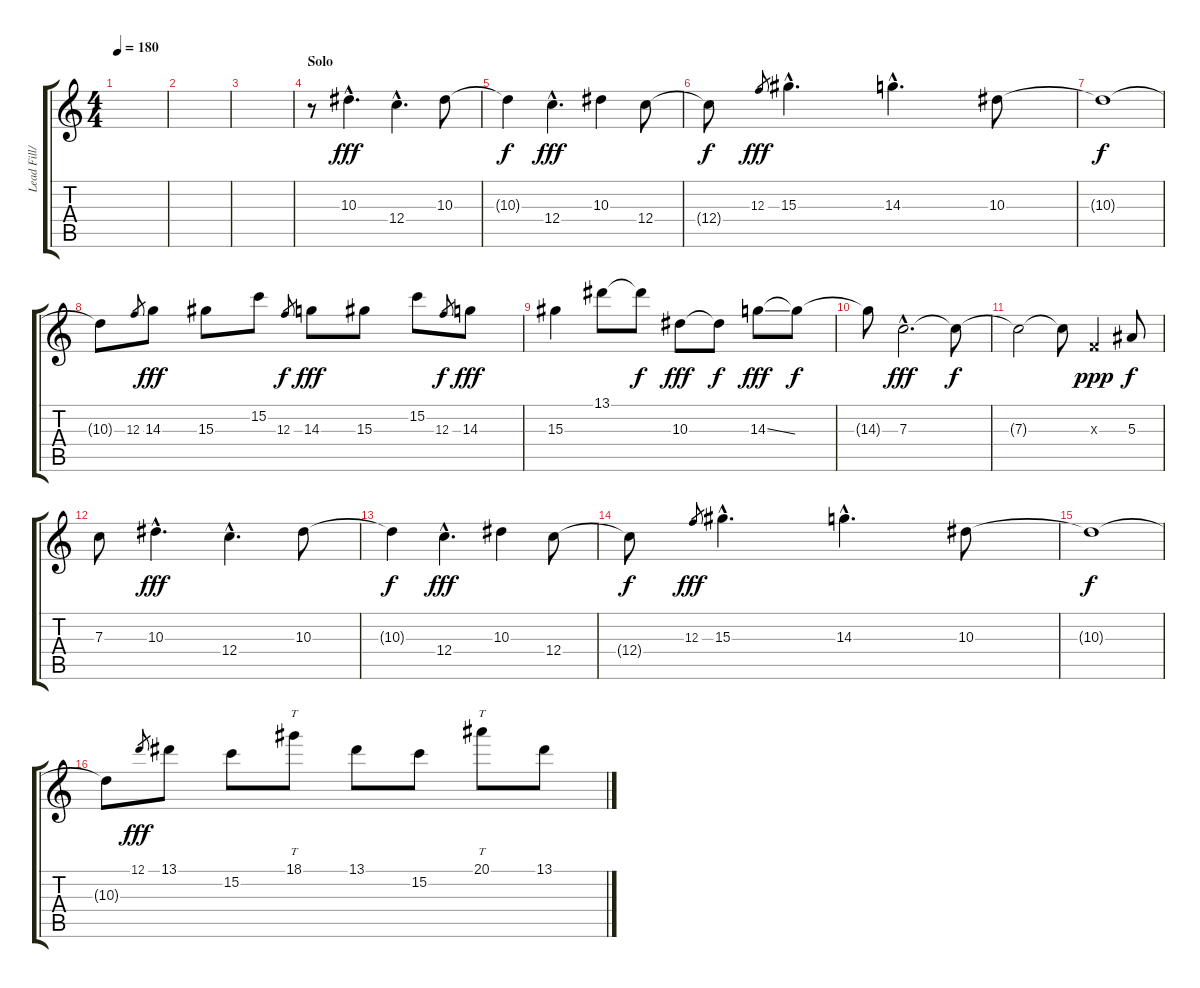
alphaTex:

\track ("Lead Fill/Delay" "Lead Fill/") {instrument overdrivenguitar}
\staff {score tabs}
\tuning (D4 A3 F3 C3 G2 C2) {hide}
\ts (4 4)
\tempo 180
\clef g2
\ks c
|
|
|
\section ("" "Solo")
r.8{volume 11 instrument overdrivenguitar} 10.3{hac}.4{d dy fff} 12.4{hac}.4{d} 10.3.8 |
10.3{t}.4{dy f} 12.4{hac}.4{d dy fff} 10.3.4 12.4.8 |
12.4{t}.8{dy f} 12.3.8{gr dy fff} 15.3{hac}.4{d} 14.3{hac}.4{d} 10.3.8 |
10.3{t}.1{dy f} |
10.3{t}.8 12.3.8{gr} 14.3.8{dy fff} 15.3.8 15.2.8 12.3.8{gr dy f} 14.3.8{dy fff} 15.3.8 15.2.8 12.3.8{gr dy f} 14.3.8{dy fff} |
15.3.4 13.1.8 13.1{t}.8{dy f} 10.3.8{dy fff} 10.3{t}.8{dy f} 14.3{ss}.8{dy fff} 14.3{t}.8{dy f} |
14.3{t}.8 7.3{hac}.2{d dy fff} 7.3{t}.8{dy f} |
7.3{t}.2 7.3{t}.8 0.3{x}.4{dy ppp} 5.3.8{dy f} |
7.3.8 10.3{hac}.4{d dy fff} 12.4{hac}.4{d} 10.3.8 |
10.3{t}.4{dy f} 12.4{hac}.4{d dy fff} 10.3.4 12.4.8 |
12.4{t}.8{dy f} 12.3.8{gr dy fff} 15.3{hac}.4{d} 14.3{hac}.4{d} 10.3.8 |
10.3{t}.1{dy f} |
10.3{t}.8 12.1.8{gr dy fff} 13.1.8 15.2.8 18.1.8{tt} 13.1.8 15.2.8 20.1.8{tt} 13.1.8
